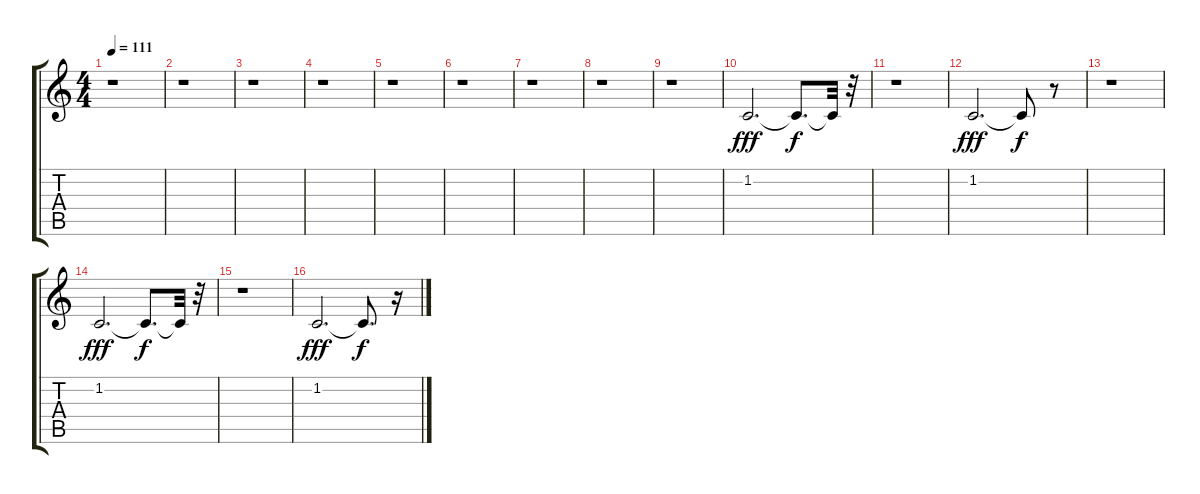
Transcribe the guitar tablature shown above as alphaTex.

\track "" {instrument brightacousticpiano}
\staff {score tabs}
\tuning (E4 B3 G3 D3 A2 E2) {hide}
\ts (4 4)
\tempo 111
\clef g2
\ks c
r.1{dy f} |
r.1 |
r.1 |
r.1 |
r.1 |
r.1 |
r.1 |
r.1 |
r.1 |
1.2.2{d dy fff} 1.2{t}.8{d dy f} 1.2{t}.32 r.32 |
r.1 |
1.2.2{d dy fff} 1.2{t}.8{dy f} r.8 |
r.1 |
1.2.2{d dy fff} 1.2{t}.8{d dy f} 1.2{t}.32 r.32 |
r.1 |
1.2.2{d dy fff} 1.2{t}.8{d dy f} r.16
